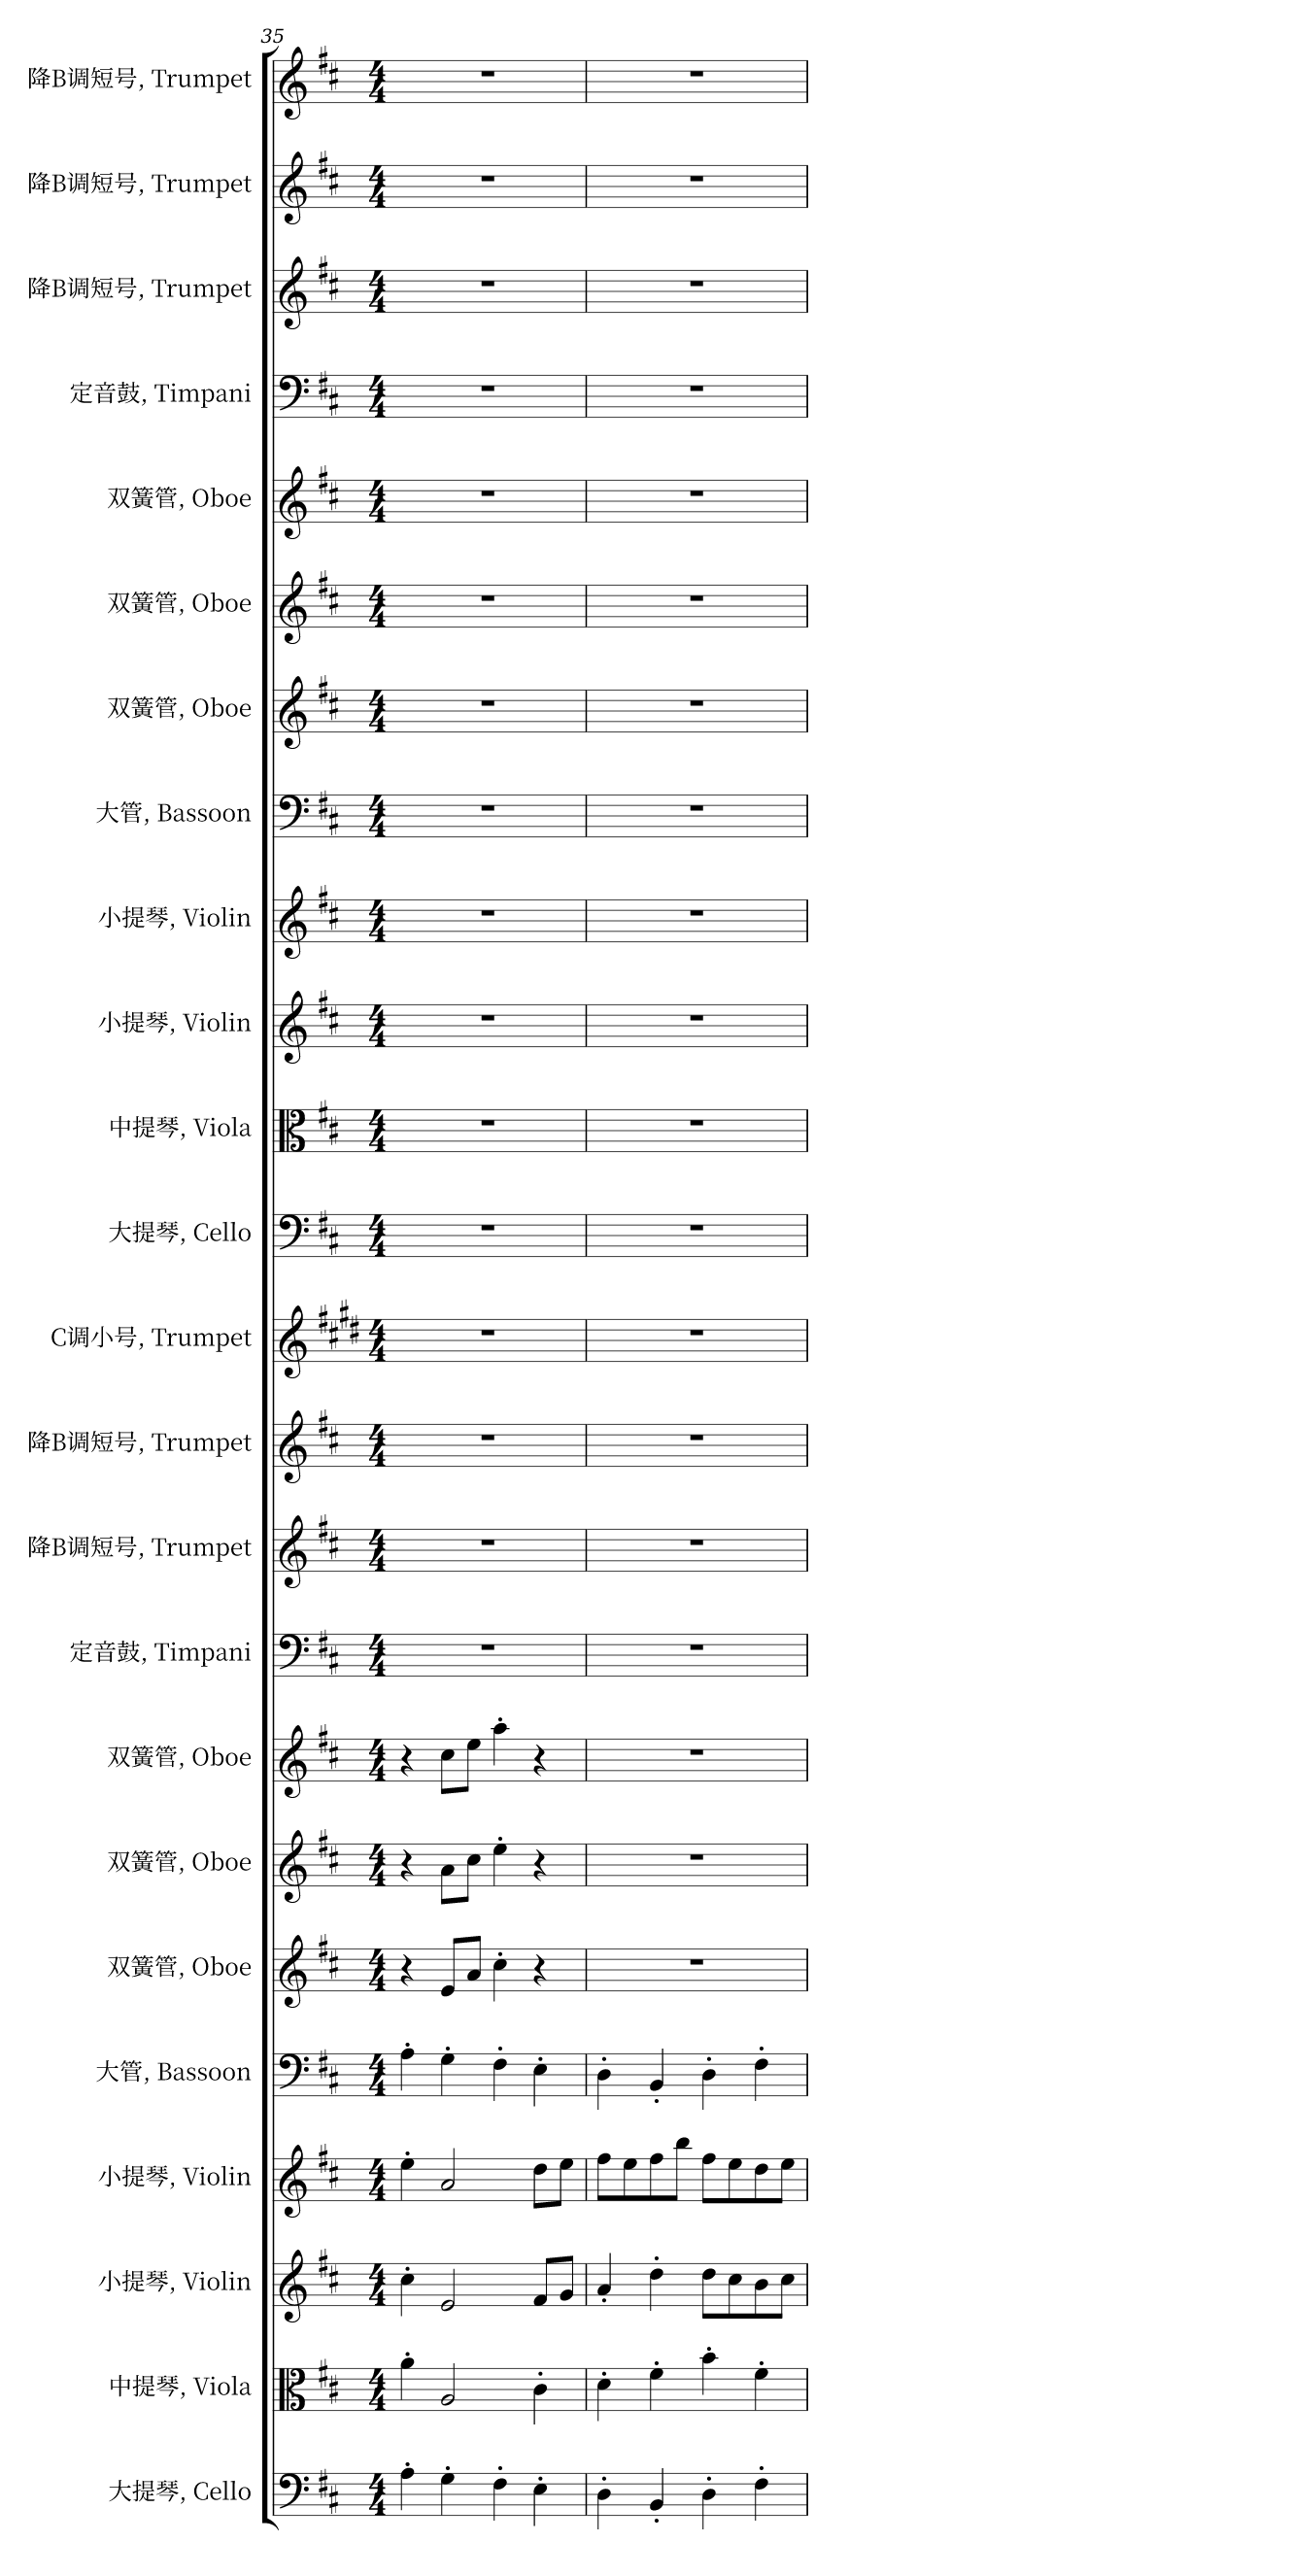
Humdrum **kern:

**kern	**kern	**kern	**kern	**kern	**kern	**kern	**kern	**kern	**kern	**kern	**kern	**kern	**kern	**kern	**kern	**kern	**kern	**kern	**kern	**kern	**kern	**kern	**kern
*part24	*part23	*part22	*part21	*part20	*part19	*part18	*part17	*part16	*part15	*part14	*part13	*part12	*part11	*part10	*part9	*part8	*part7	*part6	*part5	*part4	*part3	*part2	*part1
*staff24	*staff23	*staff22	*staff21	*staff20	*staff19	*staff18	*staff17	*staff16	*staff15	*staff14	*staff13	*staff12	*staff11	*staff10	*staff9	*staff8	*staff7	*staff6	*staff5	*staff4	*staff3	*staff2	*staff1
*I"大提琴, Cello	*I"中提琴, Viola	*I"小提琴, Violin	*I"小提琴, Violin	*I"大管, Bassoon	*I"双簧管, Oboe	*I"双簧管, Oboe	*I"双簧管, Oboe	*I"定音鼓, Timpani	*I"降B调短号, Trumpet	*I"降B调短号, Trumpet	*I"C调小号, Trumpet	*I"大提琴, Cello	*I"中提琴, Viola	*I"小提琴, Violin	*I"小提琴, Violin	*I"大管, Bassoon	*I"双簧管, Oboe	*I"双簧管, Oboe	*I"双簧管, Oboe	*I"定音鼓, Timpani	*I"降B调短号, Trumpet	*I"降B调短号, Trumpet	*I"降B调短号, Trumpet
*	*I'Vla.	*I'Vln.	*I'Vln.	*I'Bsn.	*I'Ob.	*I'Ob.	*I'Ob.	*I'Timp.	*	*	*I'C Tpt.	*	*I'Vla.	*I'Vln.	*I'Vln.	*I'Bsn.	*I'Ob.	*I'Ob.	*I'Ob.	*I'Timp.	*	*	*
!!LO:PB:g=z
*clefF4	*clefC3	*clefG2	*clefG2	*clefF4	*clefG2	*clefG2	*clefG2	*clefF4	*clefG2	*clefG2	*clefG2	*clefF4	*clefC3	*clefG2	*clefG2	*clefF4	*clefG2	*clefG2	*clefG2	*clefF4	*clefG2	*clefG2	*clefG2
*	*	*	*	*	*	*	*	*	*ITrd1c2	*ITrd1c2	*ITrd1c2	*	*	*	*	*	*	*	*	*	*ITrd1c2	*ITrd1c2	*ITrd1c2
*k[f#c#]	*k[f#c#]	*k[f#c#]	*k[f#c#]	*k[f#c#]	*k[f#c#]	*k[f#c#]	*k[f#c#]	*k[f#c#]	*k[]	*k[]	*k[f#c#]	*k[f#c#]	*k[f#c#]	*k[f#c#]	*k[f#c#]	*k[f#c#]	*k[f#c#]	*k[f#c#]	*k[f#c#]	*k[f#c#]	*k[]	*k[]	*k[]
*M4/4	*M4/4	*M4/4	*M4/4	*M4/4	*M4/4	*M4/4	*M4/4	*M4/4	*M4/4	*M4/4	*M4/4	*M4/4	*M4/4	*M4/4	*M4/4	*M4/4	*M4/4	*M4/4	*M4/4	*M4/4	*M4/4	*M4/4	*M4/4
=35	=35	=35	=35	=35	=35	=35	=35	=35	=35	=35	=35	=35	=35	=35	=35	=35	=35	=35	=35	=35	=35	=35	=35
4A'\	4a'\	4cc#'\	4ee'\	4A'\	4r	4r	4r	1r	1r	1r	1r	1r	1r	1r	1r	1r	1r	1r	1r	1r	1r	1r	1r
4G'\	2A/	2e/	2a/	4G'\	8e/L	8a\L	8cc#\L	.	.	.	.	.	.	.	.	.	.	.	.	.	.	.	.
.	.	.	.	.	8a/J	8cc#\J	8ee\J	.	.	.	.	.	.	.	.	.	.	.	.	.	.	.	.
4F#'\	.	.	.	4F#'\	4cc#'\	4ee'\	4aa'\	.	.	.	.	.	.	.	.	.	.	.	.	.	.	.	.
4E'\	4c#'\	8f#/L	8dd\L	4E'\	4r	4r	4r	.	.	.	.	.	.	.	.	.	.	.	.	.	.	.	.
.	.	8g/J	8ee\J	.	.	.	.	.	.	.	.	.	.	.	.	.	.	.	.	.	.	.	.
=36	=36	=36	=36	=36	=36	=36	=36	=36	=36	=36	=36	=36	=36	=36	=36	=36	=36	=36	=36	=36	=36	=36	=36
4D'\	4d'\	4a'/	8ff#\L	4D'\	1r	1r	1r	1r	1r	1r	1r	1r	1r	1r	1r	1r	1r	1r	1r	1r	1r	1r	1r
.	.	.	8ee\	.	.	.	.	.	.	.	.	.	.	.	.	.	.	.	.	.	.	.	.
4BB'/	4f#'\	4dd'\	8ff#\	4BB'/	.	.	.	.	.	.	.	.	.	.	.	.	.	.	.	.	.	.	.
.	.	.	8bb\J	.	.	.	.	.	.	.	.	.	.	.	.	.	.	.	.	.	.	.	.
4D'\	4b'\	8dd\L	8ff#\L	4D'\	.	.	.	.	.	.	.	.	.	.	.	.	.	.	.	.	.	.	.
.	.	8cc#\	8ee\	.	.	.	.	.	.	.	.	.	.	.	.	.	.	.	.	.	.	.	.
4F#'\	4f#'\	8b\	8dd\	4F#'\	.	.	.	.	.	.	.	.	.	.	.	.	.	.	.	.	.	.	.
.	.	8cc#\J	8ee\J	.	.	.	.	.	.	.	.	.	.	.	.	.	.	.	.	.	.	.	.
=	=	=	=	=	=	=	=	=	=	=	=	=	=	=	=	=	=	=	=	=	=	=	=
*-	*-	*-	*-	*-	*-	*-	*-	*-	*-	*-	*-	*-	*-	*-	*-	*-	*-	*-	*-	*-	*-	*-	*-
